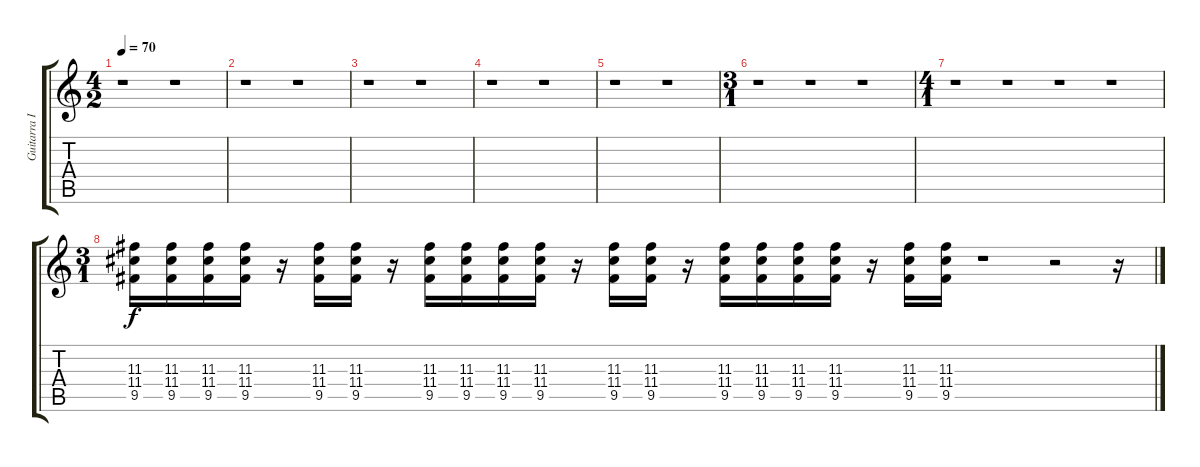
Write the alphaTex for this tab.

\track ("Guitarra I" "Guitarra I") {instrument electricguitarclean}
\staff {score tabs}
\tuning (E4 B3 G3 D3 A2 E2) {hide}
\ts (4 2)
\tempo 70
\clef g2
\ks c
r.1{dy f} r.1 |
r.1 r.1 |
r.1 r.1 |
r.1 r.1 |
r.1 r.1 |
\ts (3 1)
r.1 r.1 r.1 |
\ts (4 1)
r.1 r.1 r.1 r.1 |
\ts (3 1)
(11.3 11.4 9.5).16 (11.3 11.4 9.5).16 (11.3 11.4 9.5).16 (11.3 11.4 9.5).16 r.16 (11.3 11.4 9.5).16 (11.3 11.4 9.5).16 r.16 (11.3 11.4 9.5).16 (11.3 11.4 9.5).16 (11.3 11.4 9.5).16 (11.3 11.4 9.5).16 r.16 (11.3 11.4 9.5).16 (11.3 11.4 9.5).16 r.16 (11.3 11.4 9.5).16 (11.3 11.4 9.5).16 (11.3 11.4 9.5).16 (11.3 11.4 9.5).16 r.16 (11.3 11.4 9.5).16 (11.3 11.4 9.5).16 r.1 r.2 r.16
